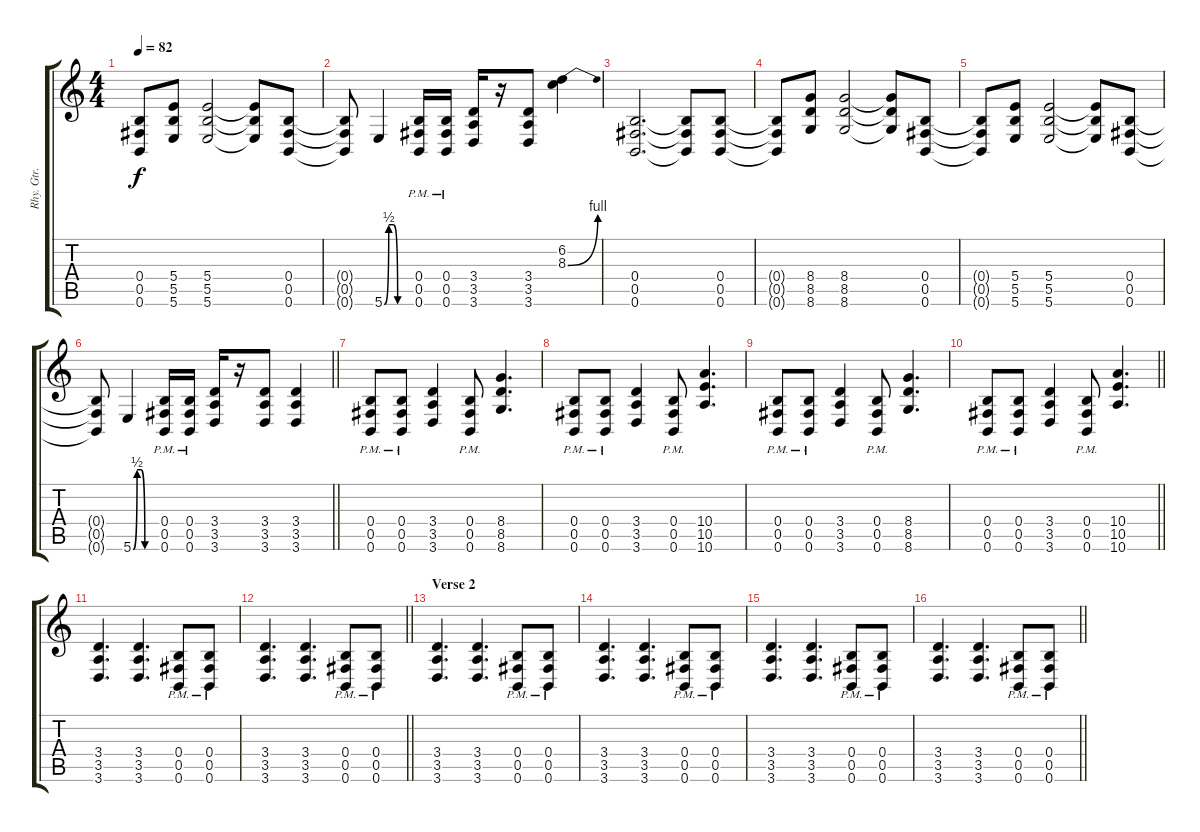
\track ("Rhy. Gtr. 1" "Rhy. Gtr. ") {instrument distortionguitar}
\staff {score tabs}
\tuning (Db4 Ab3 E3 B2 Gb2 B1) {hide}
\ts (4 4)
\tempo 82
\clef g2
\ks c
(0.4{t} 0.5{t} 0.6{t}).8{dy f} (5.4 5.5 5.6).8 (5.4 5.5 5.6).2 (5.4{t} 5.5{t} 5.6{t}).8 (0.4 0.5 0.6).8 |
(0.4{t} 0.5{t} 0.6{t}).8 5.6{be (custom 0 0 10 2 20 2 30 0 60 0)}.4 (0.4{pm} 0.5{pm} 0.6{pm}).16 (0.4{pm} 0.5{pm} 0.6{pm}).16 (3.4 3.5 3.6).16 r.16 (3.4 3.5 3.6).8 (6.2 8.3{be (bend 0 0 60 4)}).4 |
(0.4 0.5 0.6).2{d} (0.4{t} 0.5{t} 0.6{t}).8 (0.4 0.5 0.6).8 |
(0.4{t} 0.5{t} 0.6{t}).8 (8.4 8.5 8.6).8 (8.4 8.5 8.6).2 (8.4{t} 8.5{t} 8.6{t}).8 (0.4 0.5 0.6).8 |
(0.4{t} 0.5{t} 0.6{t}).8 (5.4 5.5 5.6).8 (5.4 5.5 5.6).2 (5.4{t} 5.5{t} 5.6{t}).8 (0.4 0.5 0.6).8 |
\barLineRight lightlight
(0.4{t} 0.5{t} 0.6{t}).8 5.6{be (custom 0 0 10 2 20 2 30 0 60 0)}.4 (0.4{pm} 0.5{pm} 0.6{pm}).16 (0.4{pm} 0.5{pm} 0.6{pm}).16 (3.4 3.5 3.6).16 r.16 (3.4 3.5 3.6).8 (3.4 3.5 3.6).4 |
\section ("" "")
(0.4{pm} 0.5{pm} 0.6{pm}).8 (0.4{pm} 0.5{pm} 0.6{pm}).8 (3.4 3.5 3.6).4 (0.4{pm} 0.5{pm} 0.6{pm}).8 (8.4 8.5 8.6).4{d} |
(0.4{pm} 0.5{pm} 0.6{pm}).8 (0.4{pm} 0.5{pm} 0.6{pm}).8 (3.4 3.5 3.6).4 (0.4{pm} 0.5{pm} 0.6{pm}).8 (10.4 10.5 10.6).4{d} |
(0.4{pm} 0.5{pm} 0.6{pm}).8 (0.4{pm} 0.5{pm} 0.6{pm}).8 (3.4 3.5 3.6).4 (0.4{pm} 0.5{pm} 0.6{pm}).8 (8.4 8.5 8.6).4{d} |
\barLineRight lightlight
(0.4{pm} 0.5{pm} 0.6{pm}).8 (0.4{pm} 0.5{pm} 0.6{pm}).8 (3.4 3.5 3.6).4 (0.4{pm} 0.5{pm} 0.6{pm}).8 (10.4 10.5 10.6).4{d} |
\section ("" "")
(3.4 3.5 3.6).4{d} (3.4 3.5 3.6).4{d} (0.4{pm} 0.5{pm} 0.6{pm}).8 (0.4{pm} 0.5{pm} 0.6{pm}).8 |
\barLineRight lightlight
(3.4 3.5 3.6).4{d} (3.4 3.5 3.6).4{d} (0.4{pm} 0.5{pm} 0.6{pm}).8 (0.4{pm} 0.5{pm} 0.6{pm}).8 |
\section ("" "Verse 2")
(3.4 3.5 3.6).4{d} (3.4 3.5 3.6).4{d} (0.4{pm} 0.5{pm} 0.6{pm}).8 (0.4{pm} 0.5{pm} 0.6{pm}).8 |
(3.4 3.5 3.6).4{d} (3.4 3.5 3.6).4{d} (0.4{pm} 0.5{pm} 0.6{pm}).8 (0.4{pm} 0.5{pm} 0.6{pm}).8 |
(3.4 3.5 3.6).4{d} (3.4 3.5 3.6).4{d} (0.4{pm} 0.5{pm} 0.6{pm}).8 (0.4{pm} 0.5{pm} 0.6{pm}).8 |
\barLineRight lightlight
(3.4 3.5 3.6).4{d} (3.4 3.5 3.6).4{d} (0.4{pm} 0.5{pm} 0.6{pm}).8 (0.4{pm} 0.5{pm} 0.6{pm}).8
